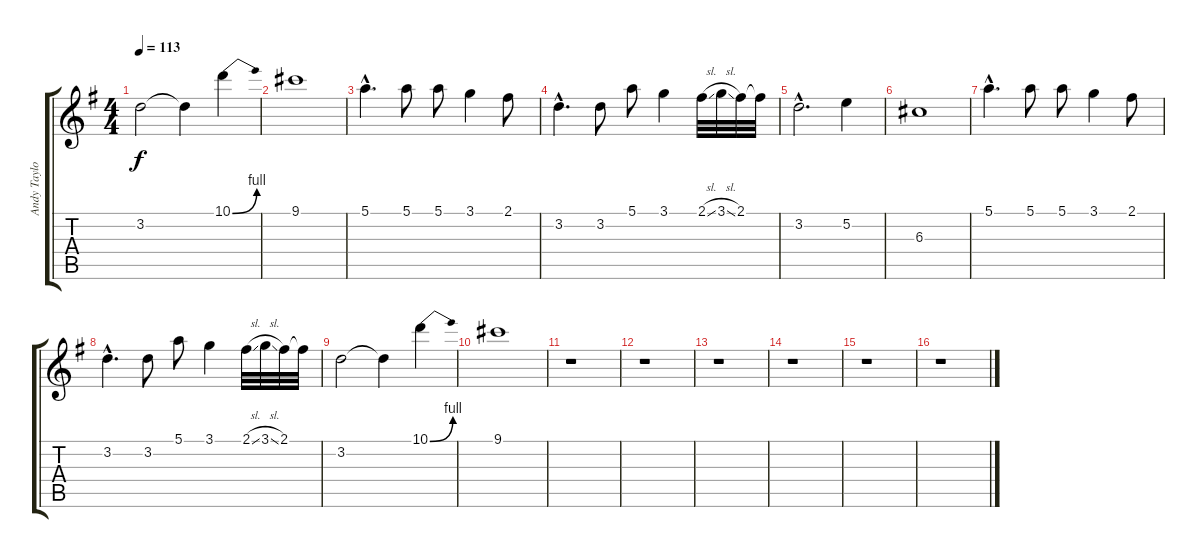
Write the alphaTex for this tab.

\track ("Andy Taylor" "Andy Taylo") {instrument electricguitarmuted}
\staff {score tabs}
\tuning (E4 B3 G3 D3 A2 E2) {hide}
\ts (4 4)
\tempo 113
\clef g2
\ks g
3.2.2{dy f} 3.2{t}.4 10.1{be (bend 0 0 60 4)}.4 |
9.1.1 |
5.1{hac}.4{d instrument overdrivenguitar} 5.1.8 5.1.8 3.1.4 2.1.8 |
3.2{hac}.4{d instrument overdrivenguitar} 3.2.8 5.1.8 3.1.4 2.1{sl}.32 3.1{sl}.32 2.1.32 2.1{t}.32 |
3.2{hac}.2{d} 5.2.4 |
6.3.1 |
5.1{hac}.4{d instrument overdrivenguitar} 5.1.8 5.1.8 3.1.4 2.1.8 |
3.2{hac}.4{d instrument overdrivenguitar} 3.2.8 5.1.8 3.1.4 2.1{sl}.32 3.1{sl}.32 2.1.32 2.1{t}.32 |
3.2.2 3.2{t}.4 10.1{be (bend 0 0 60 4)}.4 |
9.1.1 |
r.1 |
r.1 |
r.1 |
r.1 |
r.1 |
r.1
